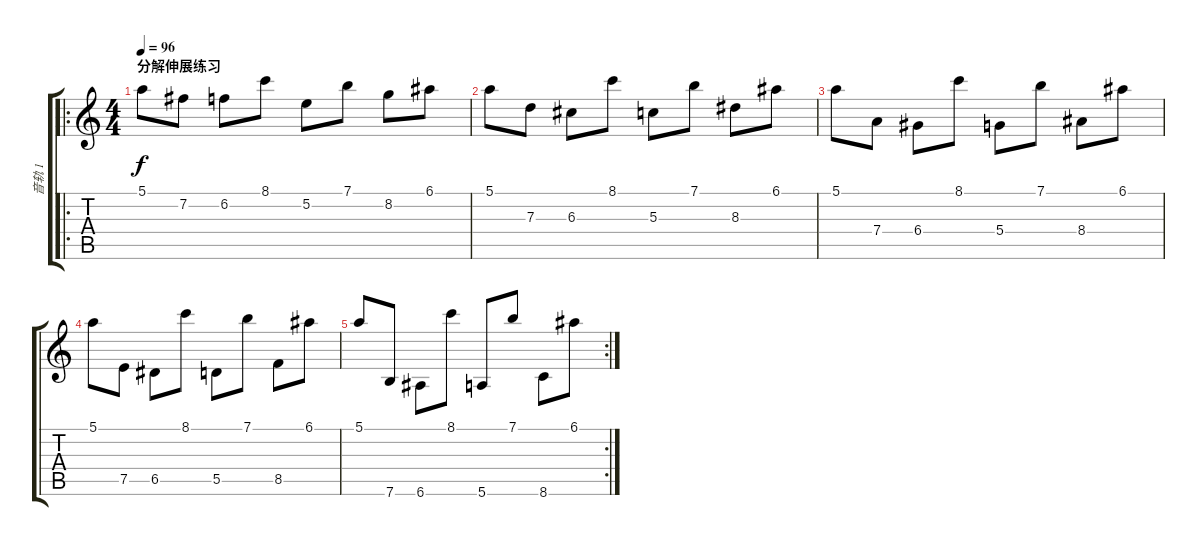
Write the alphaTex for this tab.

\track ("音轨 1" "音轨 1") {instrument acousticguitarsteel}
\staff {score tabs}
\tuning (E4 B3 G3 D3 A2 E2) {hide}
\ro
\ts (4 4)
\section ("" "分解伸展练习")
\tempo 96
\clef g2
\ks c
5.1.8{dy f} 7.2.8 6.2.8 8.1.8 5.2.8 7.1.8 8.2.8 6.1.8 |
5.1.8 7.3.8 6.3.8 8.1.8 5.3.8 7.1.8 8.3.8 6.1.8 |
5.1.8 7.4.8 6.4.8 8.1.8 5.4.8 7.1.8 8.4.8 6.1.8 |
5.1.8 7.5.8 6.5.8 8.1.8 5.5.8 7.1.8 8.5.8 6.1.8 |
\rc 2
5.1.8 7.6.8 6.6.8 8.1.8 5.6.8 7.1.8 8.6.8 6.1.8
